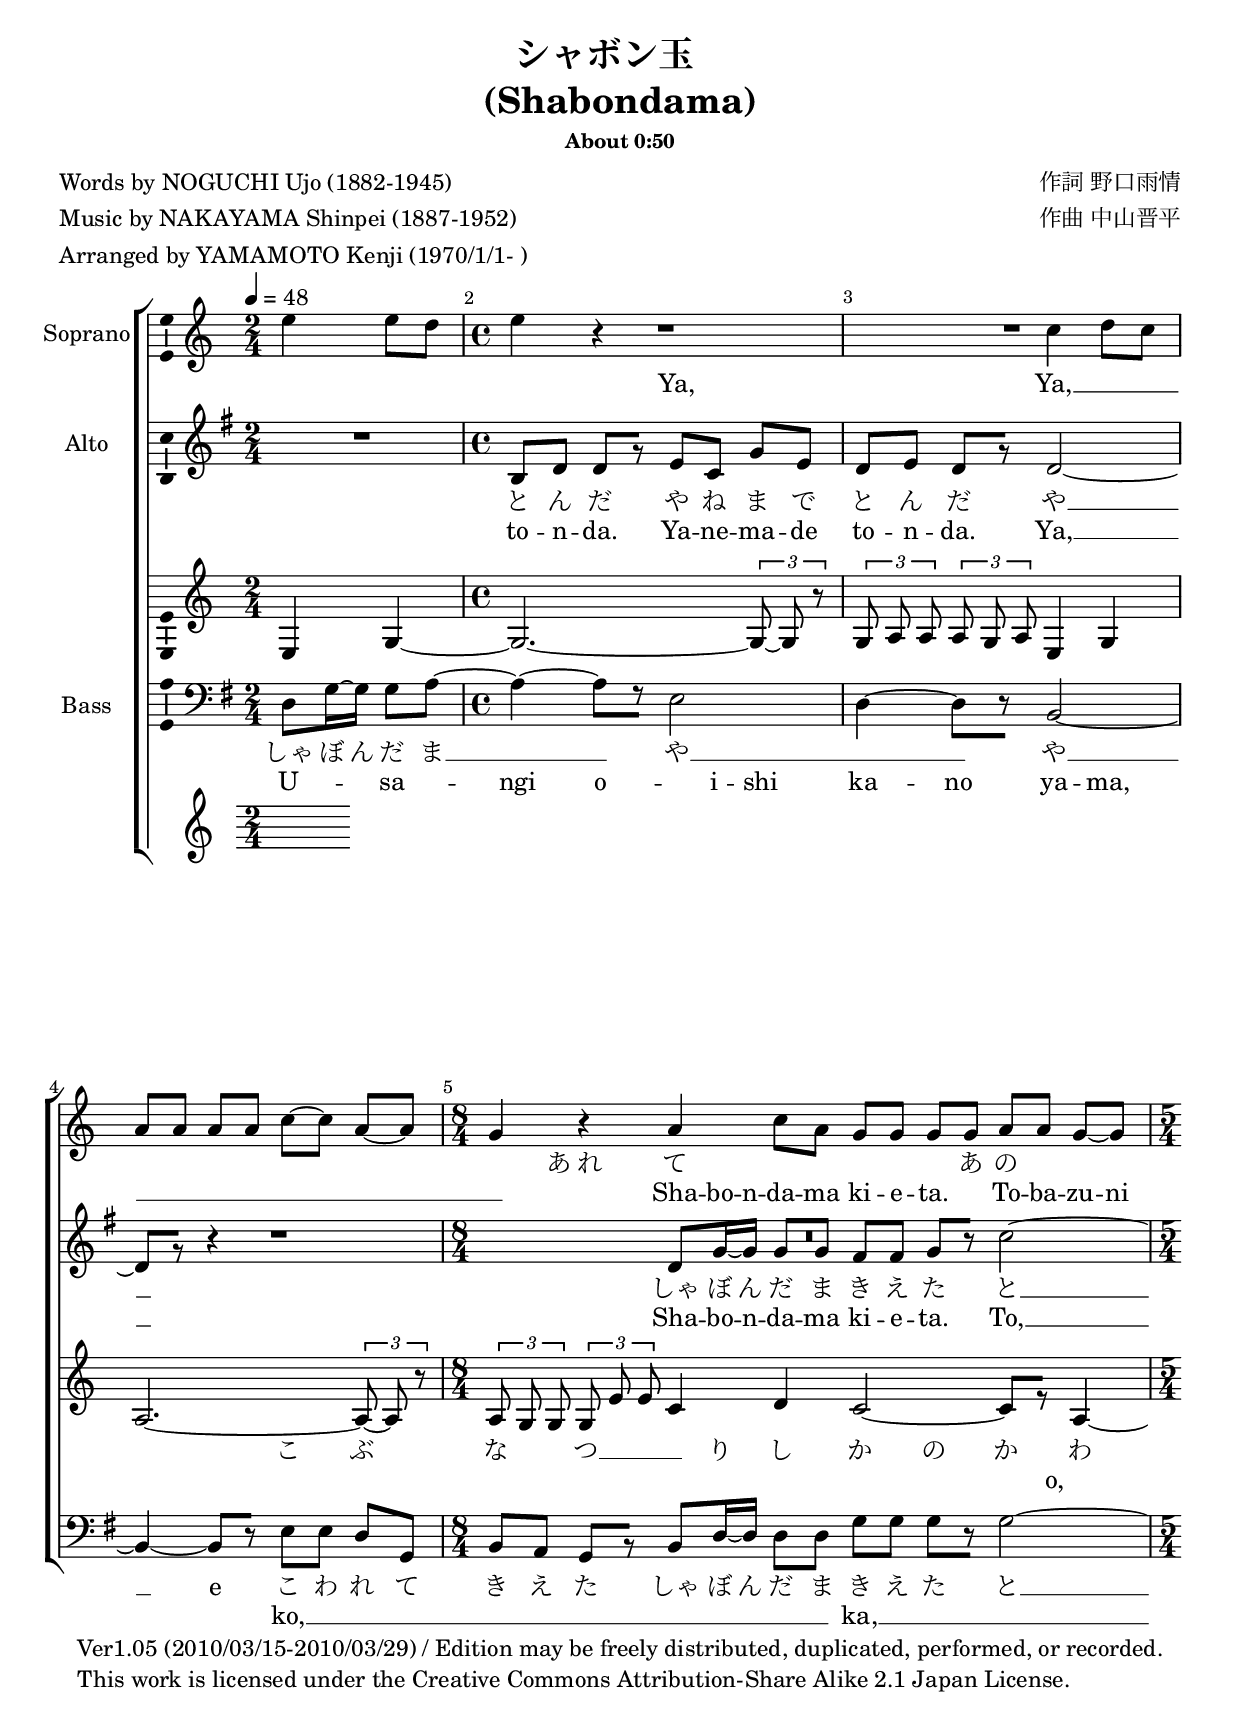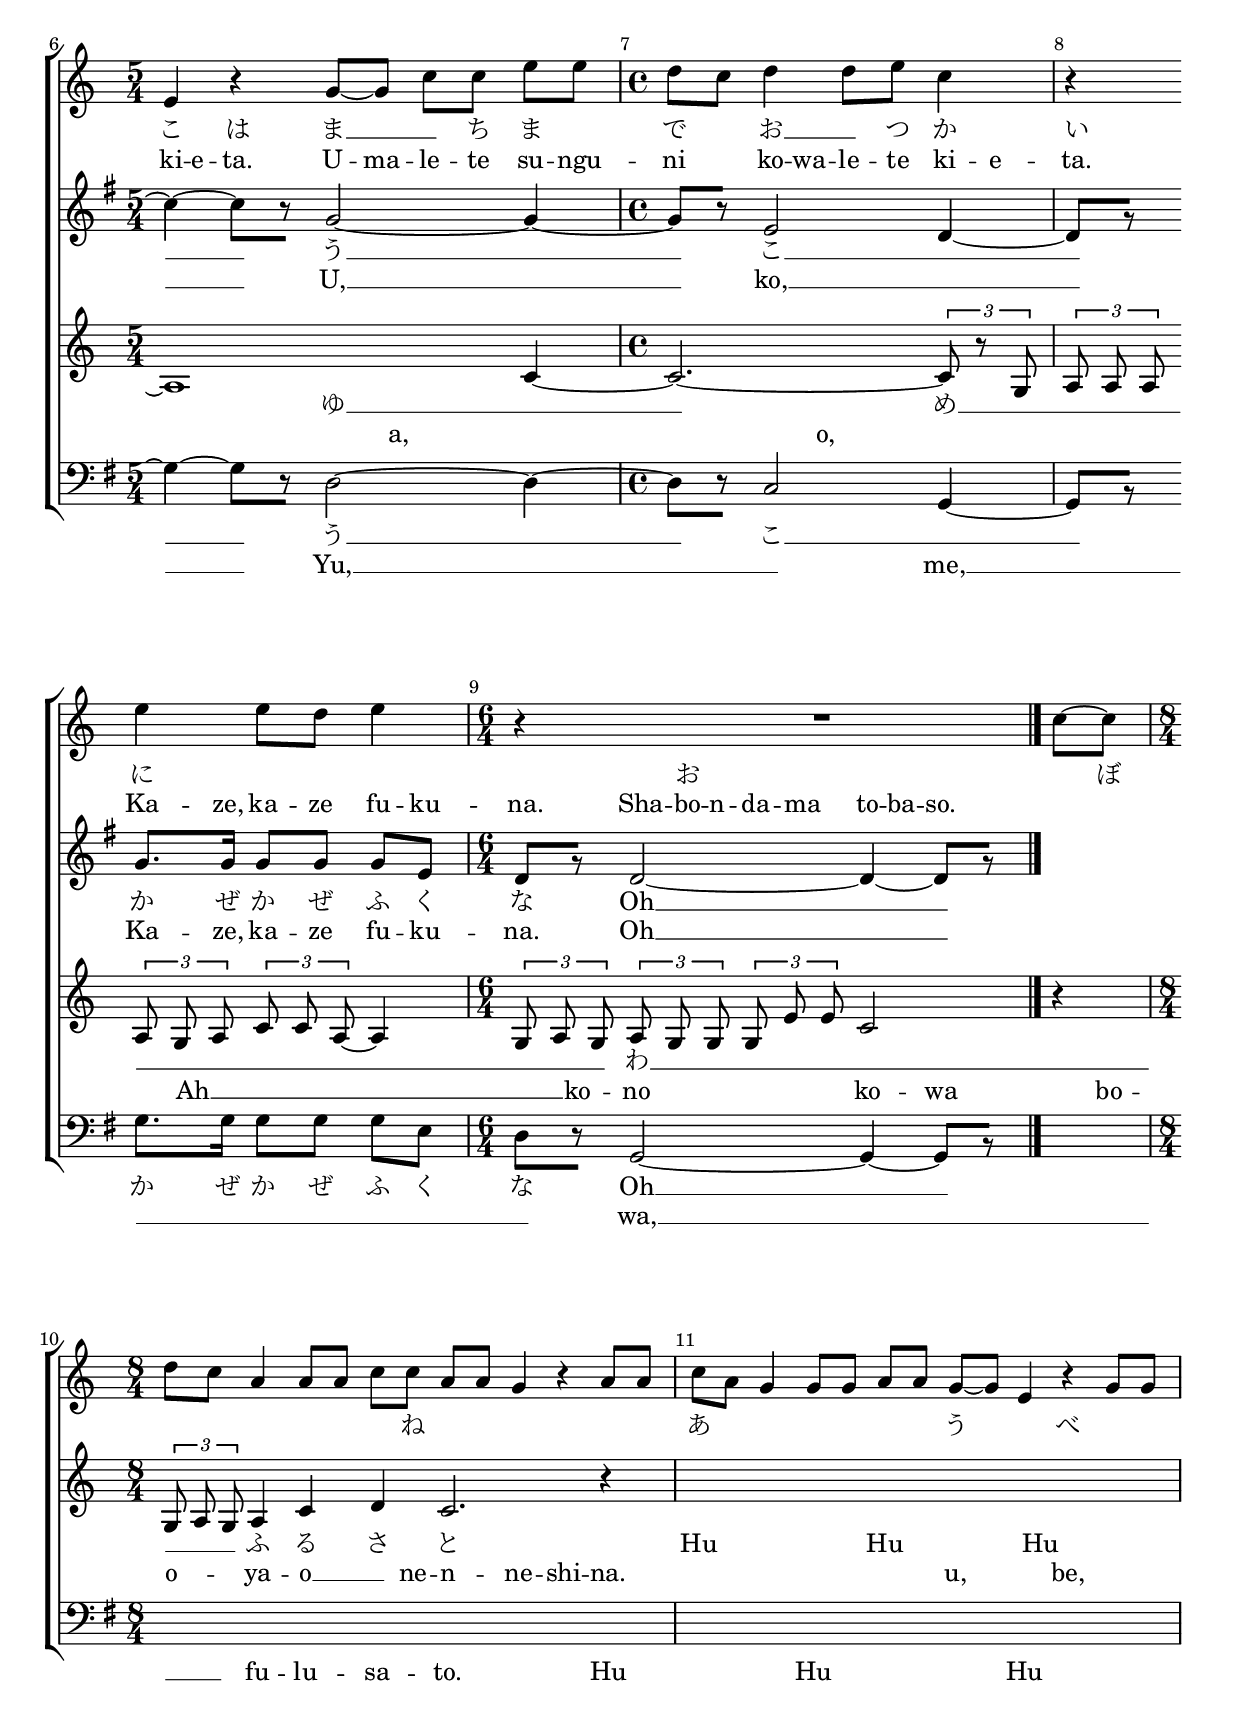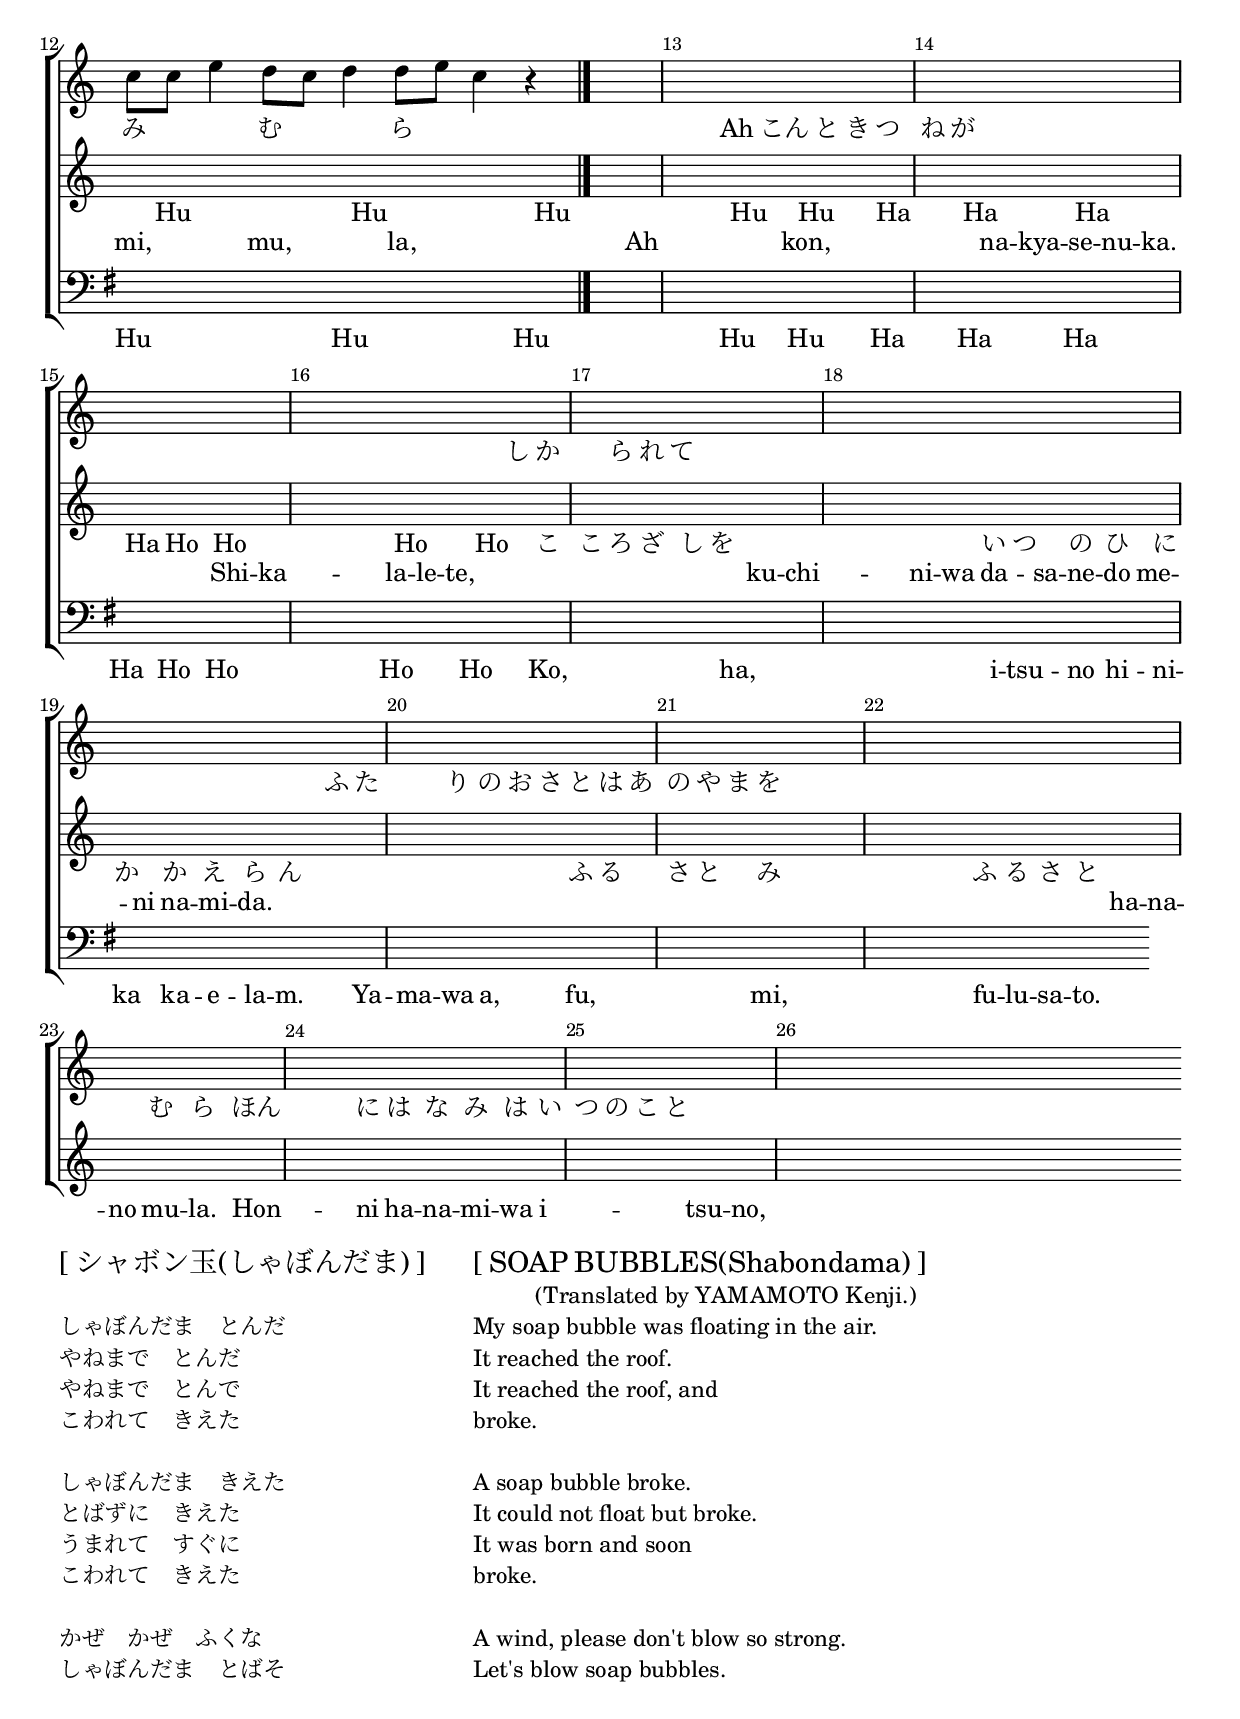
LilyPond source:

% **********************************************************************
% shabondama.ly :
%  Copyright (C) 2010 YAMAMOTO Kenji
%  This work is licensed under 
%  the Creative Commons Attribution-Share Alike 2.1 Japan License. 
%  To view a copy of this license, 
%  visit http://creativecommons.org/licenses/by-sa/2.1/jp/
%  or send a letter to Creative Commons, 171 Second Street,
%  Suite 300, San Francisco, California, 94105, USA.
% **********************************************************************

\version "2.12.3"

\include "common.ly"

% **********************************************************************
% sopranoMusic.ly :
%  Copyright (C) 2010 YAMAMOTO Kenji
%  This work is licensed under 
%  the Creative Commons Attribution-Share Alike 2.1 Japan License. 
%  To view a copy of this license, 
%  visit http://creativecommons.org/licenses/by-sa/2.1/jp/
%  or send a letter to Creative Commons, 171 Second Street,
%  Suite 300, San Francisco, California, 94105, USA.
% **********************************************************************

sopranoMusic =
{
  \set Staff.instrumentName = "Soprano"

  \clef treble

  \key c \major

  % --------------------------------------------------
  % Initial Setting
  % --------------------------------------------------
%  \set Staff.midiInstrument = "acoustic grand"
  \set Staff.midiInstrument = "violin"

  \override Staff.TimeSignature #'style = #'()

  \time 2/4

  % --------------------------------------------------
  % 1-1
  % --------------------------------------------------
  \relative c''
  {
    e4 e8 [ d ] | e4 r4 | R1*2/4 | R1*2/4 |
  }

  % --------------------------------------------------
  % 1-2
  % --------------------------------------------------
  \relative c''
  {
    c4 d8 [ c ] | a8 [ a ] a8 [ a ] | c8~ [ c ] a8~ [ a ] | g4 r4 |
  }

  % --------------------------------------------------
  % 1-3
  % --------------------------------------------------
  \relative c''
  {
    a4 c8 [ a ] | g8 [ g ] g8 [ g ] | a8 [ a ] g8~ [ g ] | e4 r4 |
  }

  % --------------------------------------------------
  % 1-4
  % --------------------------------------------------
  \relative c''
  {
    g8~ [ g ] c8 [ c ] | e8 [ e ] d8 [ c ] | d4 d8 [ e ] | c4 r4 |
  }

  \break

  % --------------------------------------------------
  % 2-1
  % --------------------------------------------------
  \relative c''
  {
    e4 e8 [ d ] | e4 r4 | R1*2/4 | R1*2/4 |
  }

  % --------------------------------------------------
  % 2-2
  % --------------------------------------------------
  \relative c''
  {
    c8~ [ c ] d8 [ c ] | a4 a8 [ a ] | c8 [ c ] a8 [ a ] | g4 r4 |
  }

  % --------------------------------------------------
  % 2-3
  % --------------------------------------------------
  \relative c''
  {
    a8 [ a ] c8 [ a ] | g4 g8 [ g ] | a8 [ a ] g8~ [ g ] | e4 r4 |
  }

  % --------------------------------------------------
  % 2-4
  % --------------------------------------------------
  \relative c''
  {
    g8 [ g ] c8 [ c ] | e4 d8 [ c ] | d4 d8 [ e ] | c4 r4 |
  }

  \bar "|."
}



% **********************************************************************
% sopranoLyrics.ly :
%  Copyright (C) 2010 YAMAMOTO Kenji
%  This work is licensed under 
%  the Creative Commons Attribution-Share Alike 2.1 Japan License. 
%  To view a copy of this license, 
%  visit http://creativecommons.org/licenses/by-sa/2.1/jp/
%  or send a letter to Creative Commons, 171 Second Street,
%  Suite 300, San Francisco, California, 94105, USA.
% **********************************************************************

sopranoLyrics = \lyricmode 
{
  % --------------------------------------------------
  % 1-1
  % --------------------------------------------------
  \skip4 \skip4 \skip4 \skip4 | \skip4 \skip4 \skip4 \skip4 | \skip4 \skip4 \skip4 \skip4 | \skip4 \skip4 \skip8*2/3 \skip8*2/3 あ8*2/3 れ8*2/3 __ \skip8*2/3 \skip8*2/3 | て4 \skip4 \skip4 \skip8 あ8 |

  % --------------------------------------------------
  % 1-2
  % --------------------------------------------------
  の4 \skip4 こ4 は4 | ま4 __ \skip8 ち8 ま4 で4 | お4 __ \skip8 つ8 か4 い8 __ \skip8 | に4 \skip4 \skip4 \skip4 |

  % --------------------------------------------------
  % 1-3
  % --------------------------------------------------
  \skip8 お8 \skip4 \skip4 \skip4 | \skip8 ぼ8 \skip4 \skip4 \skip4 | \skip8 ね8 \skip4 \skip4 \skip4 | \skip4 あ4 \skip4 \skip4 |

  % --------------------------------------------------
  % 1-4
  % --------------------------------------------------
  \skip4 う16 \skip8. \skip4 べ16 \skip8. | \skip4 み16 \skip8. \skip4 む16 \skip8. | \skip4 ら16 \skip8. \skip4 \skip4 | \skip4 \skip4 Ah4 __ \skip4 |

  % --------------------------------------------------
  % 1-5
  % --------------------------------------------------
  こん4 \skip4 と4 __ \skip8 き8 | つ8 __ \skip8 ね4 が8 __ \skip8 \skip4 | \skip4 \skip4 \skip4 \skip4 | \skip4 \skip4 \skip4 \skip4 | \skip4 \skip4 \skip4 \skip4 |

  % --------------------------------------------------
  % 2-1
  % --------------------------------------------------
  \skip4 \skip4 \skip4 \skip4 | \skip4 \skip4 \skip4 \skip8 し8 | か4 \skip4 ら4 れ8*2/3 __ \skip8*2/3 \skip8*2/3 | て4 \skip4 \skip4 \skip4 |

  % --------------------------------------------------
  % 2-2
  % --------------------------------------------------
  \skip4 \skip4 \skip4 \skip4 | \skip4 \skip4 \skip4 \skip4 | \skip4 \skip4 \skip4 \skip4 | \skip4 \skip4 \skip4 \skip8 ふ8 |

  % --------------------------------------------------
  % 2-3
  % --------------------------------------------------
  た4 \skip4 り4 の4 __ | \skip8 お8 さ8 __ \skip8 と4 は4 __ | \skip8 あ8 の8 __ \skip8 や4 ま4 | を4 \skip4 \skip4 \skip4 |

  % --------------------------------------------------
  % 2-4
  % --------------------------------------------------
  \skip4 \skip4 \skip4 \skip4 | \skip4 \skip4 \skip4 \skip4 | \skip4 \skip4 \skip4 む8 __ \skip8 | ら4 \skip4 \skip4 \skip4 |

  % --------------------------------------------------
  % 2-5
  % --------------------------------------------------
  ほん4 \skip4 に4 __  \skip8 は8 | な8 __ \skip8 み4 は8 __ \skip8 \skip4 | \skip8 い8 つ8 __ \skip8 の4 \skip8 こ8 | と4 __ \skip4 \skip4 \skip4 | \skip4 \skip4 \skip4 \skip4 |

}



% **********************************************************************
% sopranoLyricsRoman.ly :
%  Copyright (C) 2010 YAMAMOTO Kenji
%  This work is licensed under 
%  the Creative Commons Attribution-Share Alike 2.1 Japan License. 
%  To view a copy of this license, 
%  visit http://creativecommons.org/licenses/by-sa/2.1/jp/
%  or send a letter to Creative Commons, 171 Second Street,
%  Suite 300, San Francisco, California, 94105, USA.
% **********************************************************************

sopranoLyricsRoman = \lyricmode 
{
  % --------------------------------------------------
  % 1-1
  % --------------------------------------------------
  \skip4 \skip4 | \skip4 \skip4 | Ya,4 __ \skip4 | \skip4 \skip4 |

  % --------------------------------------------------
  % 1-2
  % --------------------------------------------------
  Ya,4 __ \skip4 | \skip4 \skip4 | \skip4 \skip4 | \skip4 \skip4 |

  % --------------------------------------------------
  % 2-1
  % --------------------------------------------------
  Sha8 -- bo16 -- n16 -- da8 -- ma8 | ki8 -- e8 -- ta.8 \skip8 | To8 -- ba8 -- zu8 -- ni8 | ki8 -- e8 -- ta.8 \skip8 |

  % --------------------------------------------------
  % 2-2
  % --------------------------------------------------
  U8 -- ma8 -- le8 -- te8 | su8 -- ngu8 -- ni8 \skip8 | ko8 -- wa8 -- le8 -- te8 | ki8 -- e8 -- ta.8 \skip8 |

  % --------------------------------------------------
  % 3-1
  % --------------------------------------------------
  Ka8. -- ze,16 ka8 -- ze8 | fu8 -- ku8 -- na.8 \skip8 | Sha8 -- bo16 -- n16 -- da8 -- ma8 | to8 -- ba8 -- so.8 \skip8 |

}



% **********************************************************************
% altoMusic.ly :
%  Copyright (C) 2010 YAMAMOTO Kenji
%  This work is licensed under 
%  the Creative Commons Attribution-Share Alike 2.1 Japan License. 
%  To view a copy of this license, 
%  visit http://creativecommons.org/licenses/by-sa/2.1/jp/
%  or send a letter to Creative Commons, 171 Second Street,
%  Suite 300, San Francisco, California, 94105, USA.
% **********************************************************************

altoMusic =
{
  \set Staff.instrumentName = "Alto"

  \clef treble

  \key g \major

  % --------------------------------------------------
  % Initial Setting
  % --------------------------------------------------
%  \set Staff.midiInstrument = "acoustic grand"
  \set Staff.midiInstrument = "violin"

  \override Staff.TimeSignature #'style = #'()

  \time 2/4

  % --------------------------------------------------
  % 1-1
  % --------------------------------------------------
  \relative c'
  {
    R1*2/4 | b8 [ d ] d8 [ r ] | e8 [ c ] g'8 [ e ] | d8 [ e ] d8 [ r ] |
  }

  % --------------------------------------------------
  % 1-2
  % --------------------------------------------------
  \relative c'
  {
    d2~ | d8 [ r ] r4 | R1*2/4 | R1*2/4 |
  }

  % --------------------------------------------------
  % 2-1
  % --------------------------------------------------
  \relative c'
  {
    d8 [ g16~ g ] g8 [ g ] | fis8 [ fis ] g8 [ r ] | c2~ | c4~ c8 [ r ] |
  }

  % --------------------------------------------------
  % 2-2
  % --------------------------------------------------
  \relative c''
  {
    g2~ | g4~ g8 [ r ] | e2 | d4~ d8 [ r ] |
  }

  % --------------------------------------------------
  % 3-1
  % --------------------------------------------------
  \relative c''
  {
    g8. [ g16 ] g8 [ g ] | g8 [ e ] d8 [ r ] | d2~ | d4~ d8 [ r ] |
  }

  \bar "|."
}



altoLyrics = \lyricmode 
{
  % --------------------------------------------------
  % 1-1
  % --------------------------------------------------
  \skip4 \skip4 | と8 ん8 だ8 \skip8 | や8 ね8 ま8 で8 | と8 ん8 だ8 \skip8 |

  % --------------------------------------------------
  % 1-2
  % --------------------------------------------------
  や4 __ \skip4 | \skip4 \skip4 | \skip4 \skip4 | \skip4 \skip4 |

  % --------------------------------------------------
  % 2-1
  % --------------------------------------------------
  しゃ8 ぼ16 ん16 だ8 ま8 | き8 え8 た8 \skip8 | と4 __ \skip4 | \skip4 \skip4 |

  % --------------------------------------------------
  % 2-2
  % --------------------------------------------------
  う4 __ \skip4 | \skip4 \skip4 | こ4 __ \skip4 | \skip4 \skip4 |

  % --------------------------------------------------
  % 3-1
  % --------------------------------------------------
  か8. ぜ16 か8 ぜ8 | ふ8 く8 な8 \skip8 | Oh4 __ \skip4 | \skip4 \skip4 |

}



% **********************************************************************
% altoLyricsRoman.ly :
%  Copyright (C) 2010 YAMAMOTO Kenji
%  This work is licensed under 
%  the Creative Commons Attribution-Share Alike 2.1 Japan License. 
%  To view a copy of this license, 
%  visit http://creativecommons.org/licenses/by-sa/2.1/jp/
%  or send a letter to Creative Commons, 171 Second Street,
%  Suite 300, San Francisco, California, 94105, USA.
% **********************************************************************

altoLyricsRoman = \lyricmode 
{
  % --------------------------------------------------
  % 1-1
  % --------------------------------------------------
  \skip4 \skip4 | to8 -- n8 -- da.8 \skip8 | Ya8 -- ne8 -- ma8 -- de8 | to8 -- n8 -- da.8 \skip8 |

  % --------------------------------------------------
  % 1-2
  % --------------------------------------------------
  Ya,4 __ \skip4 | \skip4 \skip4 | \skip4 \skip4 | \skip4 \skip4 |

  % --------------------------------------------------
  % 2-1
  % --------------------------------------------------
  Sha8 -- bo16 -- n16 -- da8 -- ma8 | ki8 -- e8 -- ta.8 \skip8 | To,4 __ \skip4 | \skip4 \skip4 |

  % --------------------------------------------------
  % 2-2
  % --------------------------------------------------
  U,4 __ \skip4 | \skip4 \skip4 | ko,4 __ \skip4 | \skip4 \skip4 |

  % --------------------------------------------------
  % 3-1
  % --------------------------------------------------
  Ka8. -- ze,16 ka8 -- ze8 | fu8 -- ku8 -- na.8 \skip8 | Oh4 __ \skip4 | \skip4 \skip4 |

}



% **********************************************************************
% tenorMusic.ly :
%  Copyright (C) 2010 YAMAMOTO Kenji
%  This work is licensed under 
%  the Creative Commons Attribution-Share Alike 2.1 Japan License. 
%  To view a copy of this license, 
%  visit http://creativecommons.org/licenses/by-sa/2.1/jp/
%  or send a letter to Creative Commons, 171 Second Street,
%  Suite 300, San Francisco, California, 94105, USA.
% **********************************************************************

tenorMusic =
{
  % --------------------------------------------------
  % 1
  % --------------------------------------------------
  \relative c
  {
    \time 2/4
    e4 g4~ |

    \time 4/4
    g2.~ \times2/3{ g8~ g8 r8 } |

    \times2/3{ g8 a a } \times2/3{ a8 g a } e4 g4 |

    a2.~ \times2/3{ a8~ a8 r8 } |

    \time 8/4
    \times2/3{ a8 g g } \times2/3{ g8 e' e } c4 d4 c2~ c8 [ r ] a4~ |
  }

  % --------------------------------------------------
  % 2-1
  % --------------------------------------------------
  \relative c'
  {
    \time 5/4
    a1 c4~ |

    \time 4/4
    c2.~ \times2/3{ c8 r8 g8 } |
  }

  % --------------------------------------------------
  % 2-2
  % --------------------------------------------------
  \relative c'
  {
    \times2/3{ a8 a a } \times2/3{ a8 g a } \times2/3{ c8 c a~ } a4 |

    \time 6/4
    \times2/3{ g8 a g } \times2/3{ a8 g g } \times2/3{ g8 e' e } c2 r4 |
  }

  % --------------------------------------------------
  % Ending
  % --------------------------------------------------
  \relative c'
  {
    \time 8/4
    \times2/3{ g8 a g } a4 c4 d4 c2. r4 |
  }
}



% **********************************************************************
% tenorLyrics.ly :
%  Copyright (C) 2010 YAMAMOTO Kenji
%  This work is licensed under 
%  the Creative Commons Attribution-Share Alike 2.1 Japan License. 
%  To view a copy of this license, 
%  visit http://creativecommons.org/licenses/by-sa/2.1/jp/
%  or send a letter to Creative Commons, 171 Second Street,
%  Suite 300, San Francisco, California, 94105, USA.
% **********************************************************************

tenorLyrics = \lyricmode 
{
  % --------------------------------------------------
  % 1-1
  % --------------------------------------------------
  \skip4 \skip4 \skip4 | \skip4 \skip4 \skip4 | \skip4 \skip4 \skip4 | \skip4 \skip4 \skip4 |

  % --------------------------------------------------
  % 1-2
  % --------------------------------------------------
  こ4 ぶ4 な4 | つ4 __ \skip8 り8 し4 | か4 の4 か4 | わ4 \skip4 \skip4 |

  % --------------------------------------------------
  % 1-3
  % --------------------------------------------------
  ゆ4 __ \skip4 \skip4 | \skip4 \skip4 \skip4 | め4 __ \skip4 \skip4 | \skip4 \skip4 \skip4 |

  % --------------------------------------------------
  % 1-4
  % --------------------------------------------------
  わ4 __ \skip4 \skip4 | \skip4 \skip4 \skip4 | ふ4 る4 さ4 | と4 \skip4 \skip4 |

  % --------------------------------------------------
  % 2-1
  % --------------------------------------------------
  \skip4 Hu4 \skip4 | \skip4 Hu4 \skip4 | \skip8 Hu8 \skip4 \skip4 | \skip8 Hu8 \skip4 \skip4  |

  % --------------------------------------------------
  % 2-2
  % --------------------------------------------------
  \skip8 Hu8 \skip4 \skip4 | \skip8 Hu8 \skip4 \skip4 | \skip8 Hu8 \skip4 \skip4 | \skip8 Hu8 \skip4 \skip4 |

  % --------------------------------------------------
  % 2-3
  % --------------------------------------------------
  \skip8 Ha8 \skip4 \skip4 | \skip8 Ha8 \skip4 \skip4 | \skip8 Ha8 \skip4 \skip4 | \skip4 Ha4 \skip4 |

  % --------------------------------------------------
  % 2-4
  % --------------------------------------------------
  \skip8 Ho8 \skip4 \skip4 | \skip8 Ho8 \skip4 \skip4 | \skip8 Ho8 \skip4 \skip4 | \skip4 Ho4 \skip4 |

  % --------------------------------------------------
  % 3-1
  % --------------------------------------------------
  こ4 こ4 ろ4 | ざ4 __ \skip8 し8 を4 | \skip4 \skip4 \skip4 | \skip4 \skip4 \skip4 |

  % --------------------------------------------------
  % 3-2
  % --------------------------------------------------
  い4 つ4 の4 | ひ4 __ \skip8 に8 か4 | か4 え4 ら4 | ん4 \skip4 \skip4 |

  % --------------------------------------------------
  % 3-3
  % --------------------------------------------------
  \skip4 \skip4 \skip4 | \skip4 \skip4 \skip4 | ふ8 __ \skip8 る4 __ \skip4 | さ8 __ \skip8 と4 \skip4 |

  % --------------------------------------------------
  % 3-4
  % --------------------------------------------------
  み4 __ \skip4 \skip4 | \skip4 \skip4 \skip4 | ふ4 る4 さ4 | と4 \skip4 \skip4 |

}



% **********************************************************************
% tenorLyricsRoman.ly :
%  Copyright (C) 2010 YAMAMOTO Kenji
%  This work is licensed under 
%  the Creative Commons Attribution-Share Alike 2.1 Japan License. 
%  To view a copy of this license, 
%  visit http://creativecommons.org/licenses/by-sa/2.1/jp/
%  or send a letter to Creative Commons, 171 Second Street,
%  Suite 300, San Francisco, California, 94105, USA.
% **********************************************************************

tenorLyricsRoman = \lyricmode 
{
  % --------------------------------------------------
  % 1-1
  % --------------------------------------------------
  \skip4 \skip4 \skip4 \skip4 | \skip4 \skip4 \skip4 \skip4 | \skip4 \skip4 \skip4 \skip4 | \skip4 \skip4 \skip4 \skip4 | \skip4 \skip4 \skip4 \skip4 |

  % --------------------------------------------------
  % 1-2
  % --------------------------------------------------
  \skip8. o,16 \skip4 \skip4 \skip4 | \skip8. a,16 \skip4 \skip4 \skip4 | \skip8. o,16 \skip4 \skip4 \skip4 | \skip8 Ah8 __ \skip4 \skip4 \skip8 ko8 -- |

  % --------------------------------------------------
  % 1-3
  % --------------------------------------------------
  no4 \skip4 ko4 -- wa4 __ | \skip8 bo8 -- o8 -- \skip8 ya4 -- o4 __ | \skip8 ne8 -- n8 -- \skip8 ne4 -- shi4 -- | na.4 \skip4 \skip4 \skip4 |

  % --------------------------------------------------
  % 1-4
  % --------------------------------------------------
  \skip4 u,16 \skip8. \skip4 be,16 \skip8. | \skip4 mi,16 \skip8. \skip4 mu,16 \skip8. | \skip4 la,16 \skip8. \skip4 \skip4 | \skip8*2/3 Ah8*2/3 __ \skip8*2/3 \skip4 \skip4 \skip4 |

  % --------------------------------------------------
  % 1-5
  % --------------------------------------------------
  \skip4 kon,4 __ \skip4 \skip4 | \skip4 \skip4 \skip4 \skip4 | \skip8 na8 -- kya8 -- \skip8 se4 -- \skip8 nu8 -- | ka.4 __ \skip4 \skip4 \skip4 | \skip4 \skip4 \skip4 \skip8 Shi8 -- |

  % --------------------------------------------------
  % 2-1
  % --------------------------------------------------
  ka4 -- \skip4 la4 -- le4 -- | te,4 \skip4 \skip4 \skip4 | \skip4 \skip4 \skip4 \skip4 | \skip4 \skip4 \skip4 \skip8 ku8 -- |

  % --------------------------------------------------
  % 2-2
  % --------------------------------------------------
  chi4 -- \skip4 ni4 -- wa4 | da4 -- \skip8 sa8 -- ne4 -- do4 | me4 -- \skip8 ni8 na4 -- mi8 -- \skip8 | da.4 \skip4 \skip4 \skip4 |

  % --------------------------------------------------
  % 2-3
  % --------------------------------------------------
  \skip4 \skip4 \skip4 \skip4 | \skip4 \skip4 \skip4 \skip4 | \skip4 \skip4 \skip4 \skip4 | \skip4 \skip4 \skip4 \skip4 |

  % --------------------------------------------------
  % 2-4
  % --------------------------------------------------
  \skip4 \skip4 \skip4 \skip4 | \skip4 \skip4 \skip4 ha4 -- | na4 -- \skip4 no4 mu4 -- | la.4 \skip4 \skip4 \skip4 |

  % --------------------------------------------------
  % 2-5
  % --------------------------------------------------
  Hon4 -- \skip4 ni4 __  \skip8 ha8 -- | na4 -- mi4 -- wa8 __ \skip8 \skip4 | i4 -- \skip4 \skip4 \skip4 | \skip4 \skip4 tsu4 -- no,4 __ | \skip4 \skip4 \skip4 \skip4 |

}



% **********************************************************************
% bassMusic.ly :
%  Copyright (C) 2010 YAMAMOTO Kenji
%  This work is licensed under 
%  the Creative Commons Attribution-Share Alike 2.1 Japan License. 
%  To view a copy of this license, 
%  visit http://creativecommons.org/licenses/by-sa/2.1/jp/
%  or send a letter to Creative Commons, 171 Second Street,
%  Suite 300, San Francisco, California, 94105, USA.
% **********************************************************************

bassMusic =
{
  \set Staff.instrumentName = "Bass"

  \clef bass

  \key g \major

  % --------------------------------------------------
  % Initial Setting
  % --------------------------------------------------
%  \set Staff.midiInstrument = "acoustic grand"
  \set Staff.midiInstrument = "violin"

  \override Staff.TimeSignature #'style = #'()

  \time 2/4

  % --------------------------------------------------
  % 1-1
  % --------------------------------------------------
  \relative c
  {
    d8 [ g16~ g ] g8 [ a~ ] | a4~ a8 [ r ] | e2 | d4~ d8 [ r ] |
  }

  % --------------------------------------------------
  % 1-2
  % --------------------------------------------------
  \relative c
  {
    b2~ | b4~ b8 [ r ] | e8 [ e ] d8 [ g, ] | b8 [ a ] g8 [ r ] |
  }

  % --------------------------------------------------
  % 2-1
  % --------------------------------------------------
  \relative c
  {
    b8 [ d16~ d ] d8 [ d ] | g8 [ g ] g8 [ r ] | g2~ | g4~ g8 [ r ] |
  }

  % --------------------------------------------------
  % 2-2
  % --------------------------------------------------
  \relative c
  {
    d2~ | d4~ d8 [ r ] | c2 | g4~ g8 [ r ] |
  }

  % --------------------------------------------------
  % 3-1
  % --------------------------------------------------
  \relative c'
  {
    g8. [ g16 ] g8 [ g ] | g8 [ e ] d8 [ r ] | g,2~ | g4~ g8 [ r ] |
  }

  \bar "|."
}



% **********************************************************************
% bassLyrics.ly :
%  Copyright (C) 2010 YAMAMOTO Kenji
%  This work is licensed under 
%  the Creative Commons Attribution-Share Alike 2.1 Japan License. 
%  To view a copy of this license, 
%  visit http://creativecommons.org/licenses/by-sa/2.1/jp/
%  or send a letter to Creative Commons, 171 Second Street,
%  Suite 300, San Francisco, California, 94105, USA.
% **********************************************************************

bassLyrics = \lyricmode 
{
  % --------------------------------------------------
  % 1-1
  % --------------------------------------------------
  しゃ8 ぼ16 ん16 だ8 ま8 __ | \skip4 \skip4 | や4 __ \skip4 | \skip4 \skip4 |

  % --------------------------------------------------
  % 1-2
  % --------------------------------------------------
  や4 __ \skip4 | \skip4 e8 \skip8 | こ8 わ8 れ8 て8 | き8 え8 た8 \skip8 |

  % --------------------------------------------------
  % 2-1
  % --------------------------------------------------
  しゃ8 ぼ16 ん16 だ8 ま8 | き8 え8 た8 \skip8 | と4 __ \skip4 | \skip4 \skip4 |

  % --------------------------------------------------
  % 2-2
  % --------------------------------------------------
  う4 __ \skip4 | \skip4 \skip4 | こ4 __ \skip4 | \skip4 \skip4 |

  % --------------------------------------------------
  % 3-1
  % --------------------------------------------------
  か8. ぜ16 か8 ぜ8 | ふ8 く8 な8 \skip8 | Oh4 __ \skip4 | \skip4 \skip4 |

}



% **********************************************************************
% bassLyricsRoman.ly :
%  Copyright (C) 2010 YAMAMOTO Kenji
%  This work is licensed under 
%  the Creative Commons Attribution-Share Alike 2.1 Japan License. 
%  To view a copy of this license, 
%  visit http://creativecommons.org/licenses/by-sa/2.1/jp/
%  or send a letter to Creative Commons, 171 Second Street,
%  Suite 300, San Francisco, California, 94105, USA.
% **********************************************************************

bassLyricsRoman = \lyricmode 
{
  % --------------------------------------------------
  % 1-1
  % --------------------------------------------------
  U4 -- sa4 -- ngi4 | o4 -- \skip8 i8 -- shi4 | ka4 -- no4 ya4 -- | ma,4 \skip4 \skip4 |

  % --------------------------------------------------
  % 1-2
  % --------------------------------------------------
  ko,4 __ \skip4 \skip4 | \skip4 \skip4 \skip4 | ka,4 __ \skip4 \skip4 | \skip4 \skip4 \skip4 |

  % --------------------------------------------------
  % 1-3
  % --------------------------------------------------
  Yu,4 __ \skip4 \skip4 | \skip4 \skip4 \skip4 | me,4 __ \skip4 \skip4 | \skip4 \skip4 \skip4 |

  % --------------------------------------------------
  % 1-4
  % --------------------------------------------------
  wa,4 __ \skip4 \skip4 | \skip4 \skip4 \skip4 | fu4 -- lu4 -- sa4 -- | to.4 \skip4 \skip4 |

  % --------------------------------------------------
  % 2-1
  % --------------------------------------------------
  Hu4 \skip4 \skip4 | Hu4 \skip4 \skip4 | Hu4 \skip4 \skip4 | Hu4 \skip4 \skip4  |

  % --------------------------------------------------
  % 2-2
  % --------------------------------------------------
  Hu4 \skip4 \skip4 | Hu4 \skip4 \skip4 | Hu4 \skip4 \skip4 | Hu4 \skip4 \skip4  |

  % --------------------------------------------------
  % 2-3
  % --------------------------------------------------
  Ha4 \skip4 \skip4 | Ha4 \skip4 \skip4 | Ha4 \skip4 \skip4 | Ha4 \skip4 \skip4  |

  % --------------------------------------------------
  % 2-4
  % --------------------------------------------------
  Ho4 \skip4 \skip4 | Ho4 \skip4 \skip4 | Ho4 \skip4 \skip4 | Ho4 \skip4 \skip4  |

  % --------------------------------------------------
  % 3-1
  % --------------------------------------------------
  Ko,4 __ \skip4 \skip4  | \skip4 \skip4 \skip4 | ha,4 __ \skip4 \skip4  | \skip4 \skip4 \skip4 |

  % --------------------------------------------------
  % 3-2
  % --------------------------------------------------
  i4 -- tsu4 -- no4 | hi4 -- \skip8 ni8 -- ka4 | ka4 -- e4 -- la4 -- | m.4 \skip4 \skip4 |

  % --------------------------------------------------
  % 3-3
  % --------------------------------------------------
  Ya8 -- \skip8 ma4 -- wa4 | a,4 \skip4 \skip4  | fu,4 __ \skip4 \skip4 | \skip4 \skip4 \skip4 |

  % --------------------------------------------------
  % 3-4
  % --------------------------------------------------
  mi,4 __ \skip4 \skip4 | \skip4 \skip4 \skip4 | fu4 -- lu4 -- sa4 -- | to.4 \skip4 \skip4 |

}



% **********************************************************************
% wholeLyrics.ly :
%  Copyright (C) 2010 YAMAMOTO Kenji
%  This work is licensed under 
%  the Creative Commons Attribution-Share Alike 2.1 Japan License. 
%  To view a copy of this license, 
%  visit http://creativecommons.org/licenses/by-sa/2.1/jp/
%  or send a letter to Creative Commons, 171 Second Street,
%  Suite 300, San Francisco, California, 94105, USA.
% **********************************************************************

wholeLyrics = 
\markup
{
  % --------------------------------------------------
  % Lyrics
  % --------------------------------------------------
  \column
  {
    \line \huge
    { 
      [ シャボン玉(しゃぼんだま) ]
    }

    %insert blank line
    \hspace #0.1

    \line
    { 
      しゃぼんだま　とんだ
    }

    \line
    { 
      やねまで　とんだ
    }

    \line
    { 
      やねまで　とんで
    }

    \line
    { 
      こわれて　きえた
    }

    %insert blank line
    \hspace #0.1

    \line
    { 
      しゃぼんだま　きえた
    }

    \line
    { 
      とばずに　きえた
    }

    \line
    { 
      うまれて　すぐに
    }

    \line
    { 
      こわれて　きえた
    }

    %insert blank line
    \hspace #0.1

    \line
    { 
      かぜ　かぜ　ふくな
    }

    \line
    { 
      しゃぼんだま　とばそ
    }

  }

  \hspace #4.0

  % --------------------------------------------------
  % Translation（English）
  % --------------------------------------------------
  \column
  {
    \line \huge
    { 
      [ SOAP BUBBLES(Shabondama) ]
    }

    \line
    { 
      \hspace #6.0
      (Translated by YAMAMOTO Kenji.)
    }

    \line
    { 
      My soap bubble was floating in the air.
    }

    \line
    { 
      It reached the roof.
    }

    \line
    { 
      It reached the roof, and
    }

    \line
    { 
      broke.
    }

    %insert blank line
    \hspace #0.1

    \line
    { 
      A soap bubble broke.
    }

    \line
    { 
      It could not float but broke.
    }

    \line
    { 
      It was born and soon
    }

    \line
    { 
      broke.
    }

    %insert blank line
    \hspace #0.1

    \line
    { 
      A wind, please don't blow so strong.
    }

    \line
    { 
      Let's blow soap bubbles.
    }

  }

}




\paper
{
  print-page-number = false
  bottom-margin = 1\cm
}

\header 
{
  title =
    \markup
    { 
      \column
      {
        \line
        {
          %move right
          \hspace #3.0

          シャボン玉
        }

        \line
        {
          (Shabondama)
        }

      }
    }

  subsubtitle =
    \markup
    { 
      \lower #3.0
      \column
      {
        \line
        {
          About 0:50
        }

      }
    }
  
  poet =
    \markup
    { 
      \column
      {
        %insert blank line
        \hspace #0.1

        \line
        {
          Words by NOGUCHI Ujo (1882-1945)
        }

        \line
        {
          Music by NAKAYAMA Shinpei (1887-1952)
        }

        \line
        {
          Arranged by YAMAMOTO Kenji (1970/1/1- )
        }
      }
    }

  composer =
    \markup
    { 
      \column
      {
        %insert blank line
        \hspace #0.1

        \line
        {
          作詞 野口雨情
        }

        \line
        {
          作曲 中山晋平
        }
      }
    }

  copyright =
    \markup
    {
      \column
      {
        \line
        {
          Ver1.05 (2010/03/15-2010/03/29) / Edition may be freely distributed, duplicated, performed, or recorded.
        }

        \line
        {
          This work is licensed under the Creative Commons Attribution-Share Alike 2.1 Japan License.
        }
      }
    }

}

\score
{
  \new ChoirStaff
  <<

    \commonScoreSetting

    \new Staff
    <<

      \new Voice = "soprano" 
      {
        \sopranoMusic
      }

      \new Lyrics
      {
        \set associatedVoice = #"soprano"

        \sopranoLyrics
      }

      \new Lyrics
      {
        \set associatedVoice = #"soprano"

        \sopranoLyricsRoman
      }

    >>

    \new Staff
    <<

      \new Voice = "alto" 
      {
        \altoMusic
      }

      \new Lyrics
      {
        \set associatedVoice = #"alto"

        \altoLyrics
      }

      \new Lyrics
      {
        \set associatedVoice = #"alto"

        \altoLyricsRoman
      }

    >>

    \new Staff
    <<

      \new Voice = "tenor" 
      {
        \tenorMusic
      }

      \new Lyrics
      {
        \set associatedVoice = #"tenor"

        \tenorLyrics
      }

      \new Lyrics
      {
        \set associatedVoice = #"tenor"

        \tenorLyricsRoman
      }

    >>

    \new Staff
    <<

      \new Voice = "bass" 
      {
        \bassMusic
      }

      \new Lyrics
      {
        \set associatedVoice = #"bass"

        \bassLyrics
      }

      \new Lyrics
      {
        \set associatedVoice = #"bass"

        \bassLyricsRoman
      }

    >>

  >>

  \layout
  {
    \context 
    {
      \Lyrics
      \consists "Bar_engraver"
      \consists "Separating_line_group_engraver"
      \override BarLine #'transparent = ##t
    }

    \context 
    {
      \Voice
      \consists "Ambitus_engraver"
    }
  }

  \midi
  {
  }

}

\wholeLyrics

